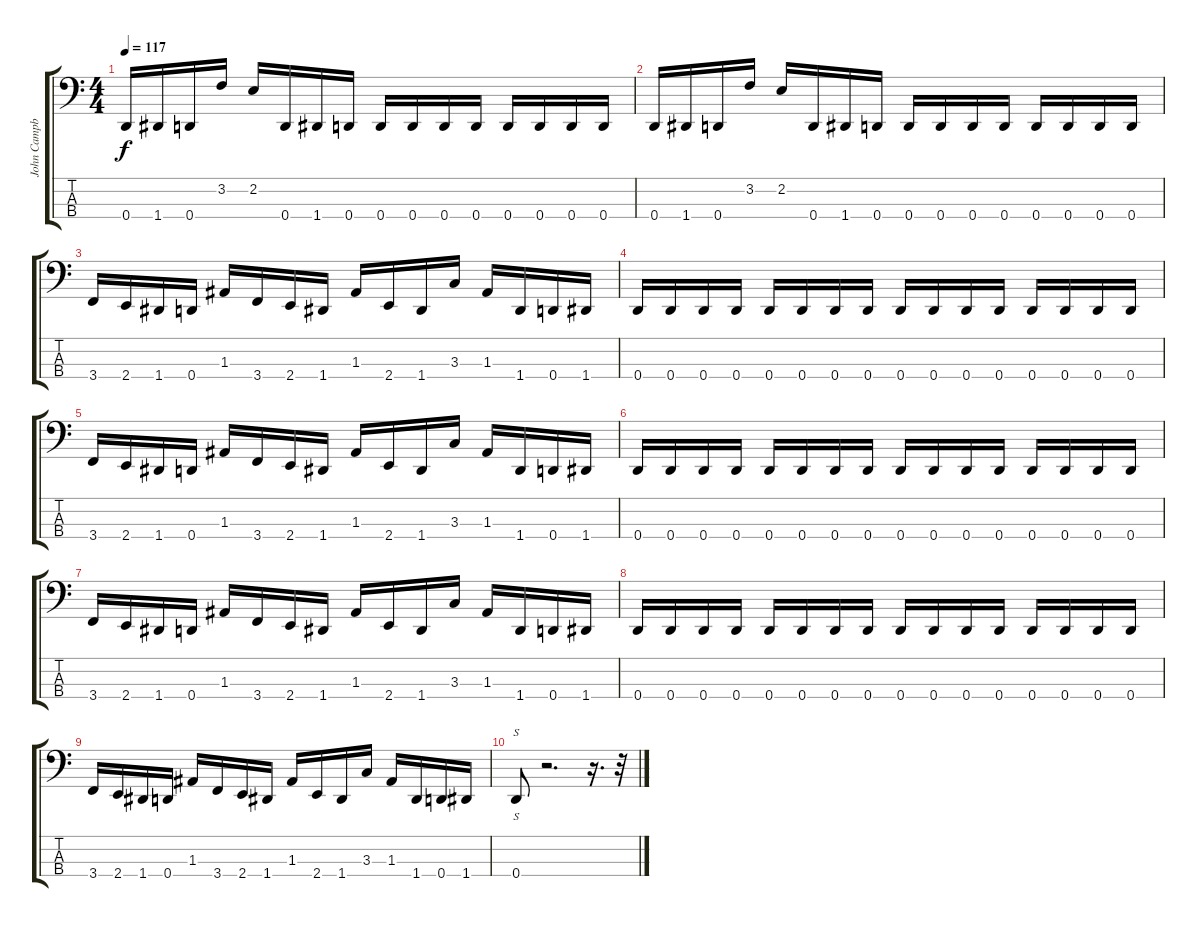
\track ("John Campbell" "John Campb") {instrument electricbasspick}
\staff {score tabs}
\tuning (G2 D2 A1 D1) {hide}
\ts (4 4)
\tempo 117
\clef f4
\ks c
0.4.16{dy f} 1.4.16 0.4.16 3.2.16 2.2.16 0.4.16 1.4.16 0.4.16 0.4.16 0.4.16 0.4.16 0.4.16 0.4.16 0.4.16 0.4.16 0.4.16 |
0.4.16 1.4.16 0.4.16 3.2.16 2.2.16 0.4.16 1.4.16 0.4.16 0.4.16 0.4.16 0.4.16 0.4.16 0.4.16 0.4.16 0.4.16 0.4.16 |
3.4.16 2.4.16 1.4.16 0.4.16 1.3.16 3.4.16 2.4.16 1.4.16 1.3.16 2.4.16 1.4.16 3.3.16 1.3.16 1.4.16 0.4.16 1.4.16 |
0.4.16 0.4.16 0.4.16 0.4.16 0.4.16 0.4.16 0.4.16 0.4.16 0.4.16 0.4.16 0.4.16 0.4.16 0.4.16 0.4.16 0.4.16 0.4.16 |
3.4.16 2.4.16 1.4.16 0.4.16 1.3.16 3.4.16 2.4.16 1.4.16 1.3.16 2.4.16 1.4.16 3.3.16 1.3.16 1.4.16 0.4.16 1.4.16 |
0.4.16 0.4.16 0.4.16 0.4.16 0.4.16 0.4.16 0.4.16 0.4.16 0.4.16 0.4.16 0.4.16 0.4.16 0.4.16 0.4.16 0.4.16 0.4.16 |
3.4.16 2.4.16 1.4.16 0.4.16 1.3.16 3.4.16 2.4.16 1.4.16 1.3.16 2.4.16 1.4.16 3.3.16 1.3.16 1.4.16 0.4.16 1.4.16 |
0.4.16 0.4.16 0.4.16 0.4.16 0.4.16 0.4.16 0.4.16 0.4.16 0.4.16 0.4.16 0.4.16 0.4.16 0.4.16 0.4.16 0.4.16 0.4.16 |
3.4.16 2.4.16 1.4.16 0.4.16 1.3.16 3.4.16 2.4.16 1.4.16 1.3.16 2.4.16 1.4.16 3.3.16 1.3.16 1.4.16 0.4.16 1.4.16 |
0.4.8{s} r.2{d} r.16{d} r.32
